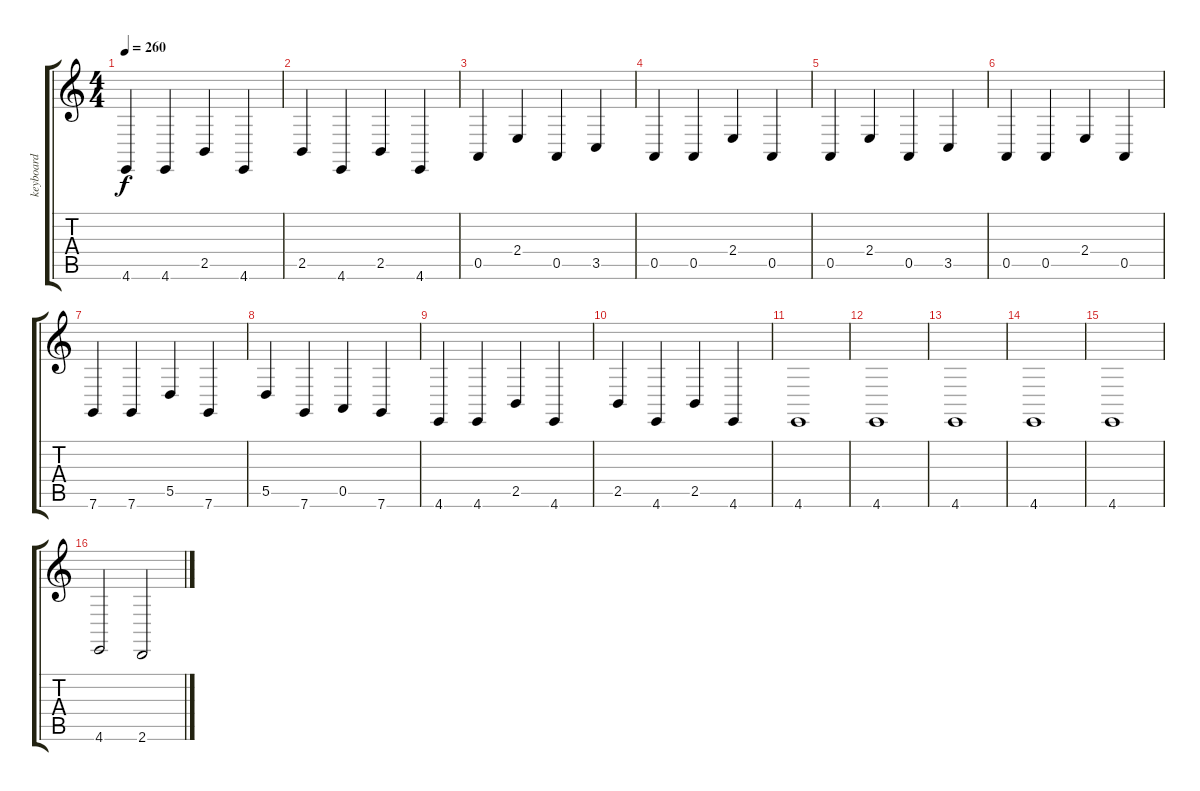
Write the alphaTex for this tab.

\track ("keyboard" "keyboard") {instrument harmonica}
\staff {score tabs}
\tuning (E4 B3 G3 D3 A2 C2) {hide}
\ts (4 4)
\tempo 260
\clef g2
\ks c
4.6.4{dy f} 4.6.4 2.5.4 4.6.4 |
2.5.4 4.6.4 2.5.4 4.6.4 |
0.5.4 2.4.4 0.5.4 3.5.4 |
0.5.4 0.5.4 2.4.4 0.5.4 |
0.5.4 2.4.4 0.5.4 3.5.4 |
0.5.4 0.5.4 2.4.4 0.5.4 |
7.6.4 7.6.4 5.5.4 7.6.4 |
5.5.4 7.6.4 0.5.4 7.6.4 |
4.6.4 4.6.4 2.5.4 4.6.4 |
2.5.4 4.6.4 2.5.4 4.6.4 |
4.6.1 |
4.6.1 |
4.6.1 |
4.6.1 |
4.6.1 |
4.6.2 2.6.2
